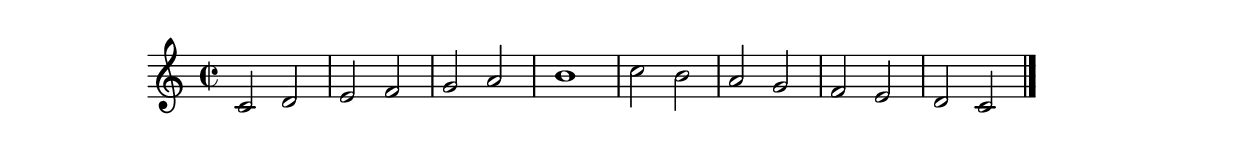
\relative c' {

\time 2/2

  c2 d | e f | g a | b1 |
  c2 b | a g | f e | d c |
  
  \bar "|."
  

}